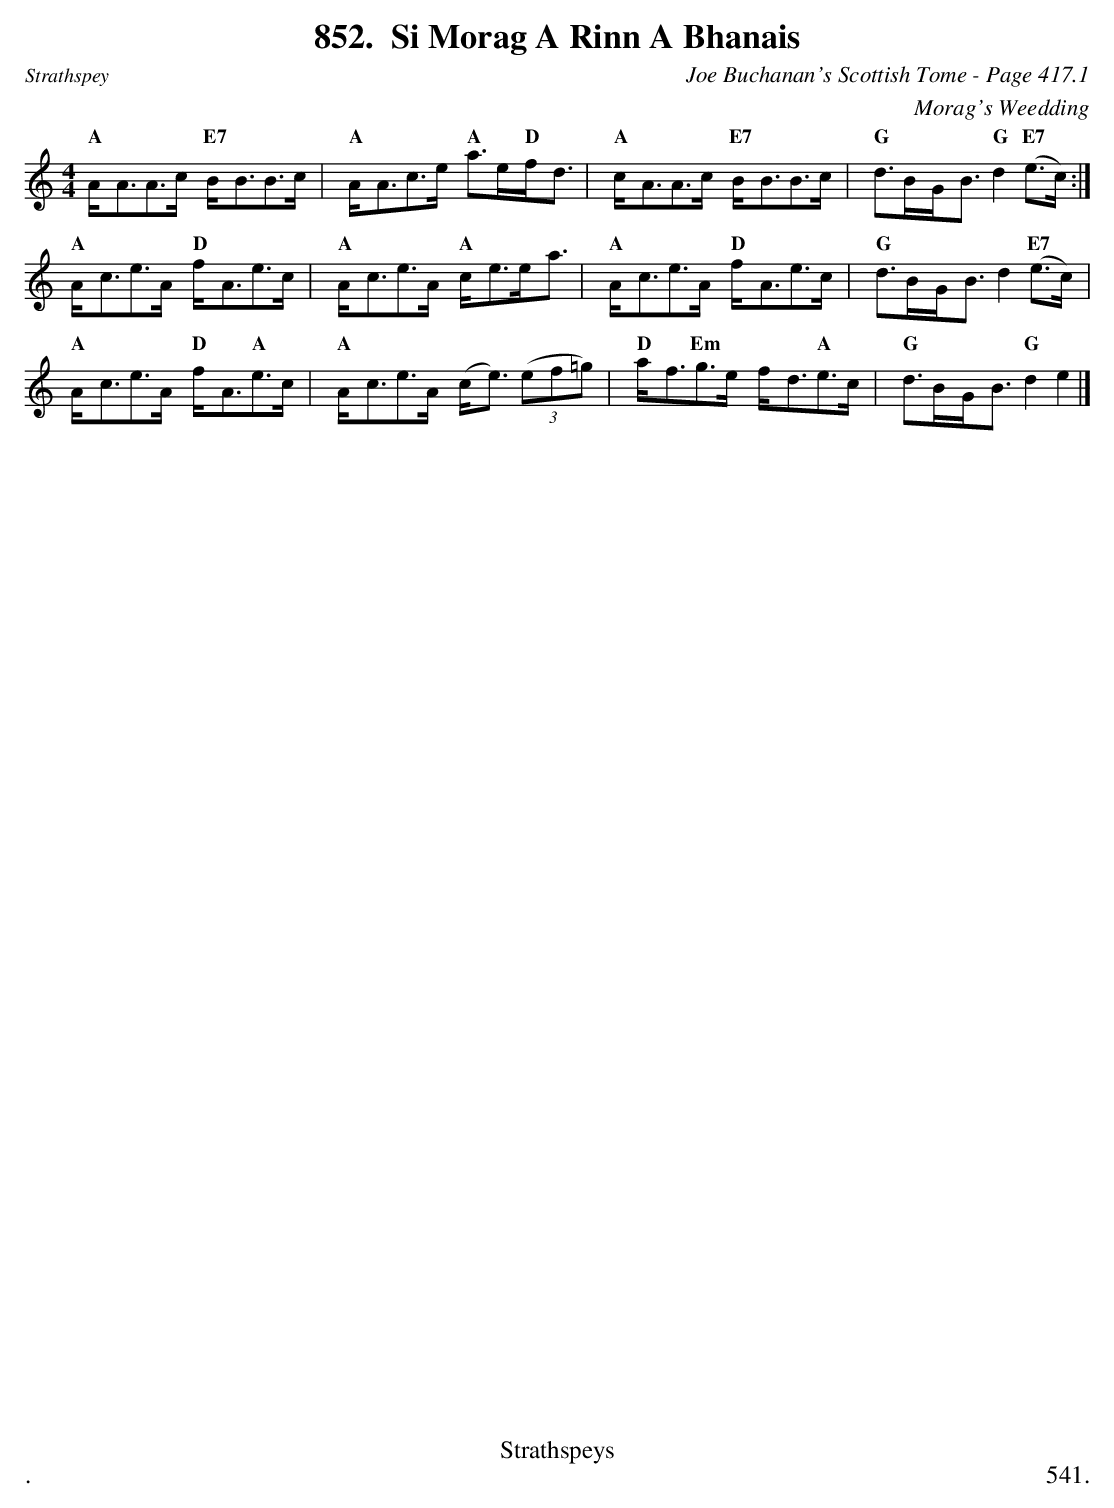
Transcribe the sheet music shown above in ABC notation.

X:1
T:Si Morag A Rinn A Bhanais
C:Joe Buchanan's Scottish Tome - Page 417.1
C:Morag's Weedding
L:1/8
M:4/4
K:C
"A"A<AA>c "E7"B<BB>c | "A"A<Ac>e "A"a>e"D"f<d | "A"c<AA>c "E7"B<BB>c | "G"d>BG<B "G"d2 "E7"(e>c) :|
"A"A<ce>A "D"f<Ae>c | "A"A<ce>A "A"c<ee<a | "A"A<ce>A "D"f<Ae>c | "G"d>BG<B d2 "E7"(e>c) |
"A"A<ce>A "D"f<A"A"e>c | "A"A<ce>A (c<e) ((3ef=g) | "D"a<f"Em"g>e f<d"A"e>c | "G"d>BG<B "G"d2 e2 |]
